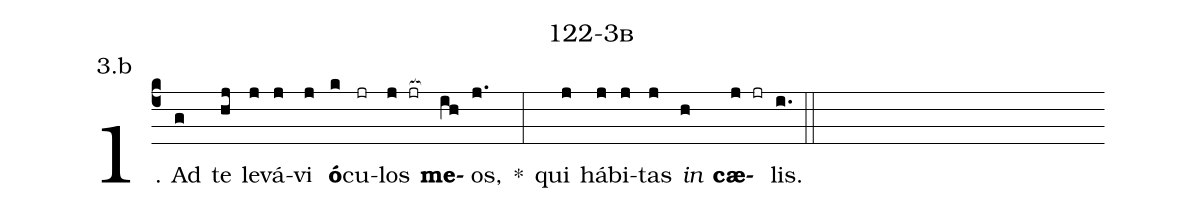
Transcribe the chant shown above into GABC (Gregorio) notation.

name: 122-3b;
annotation: 3.b;
%%
(c4)1. Ad(g) te(hj) le(j)vá(j)vi(j) <b>ó</b>(k)cu(jr)los(j jr[ocb:1{]) <b>me</b>(ih[ocb:0}])os,(j.) *(:) qui(j) há(j)bi(j)tas(j) <i>in</i>(h) <b>cæ</b>(j jr)lis.(i.) (::)
